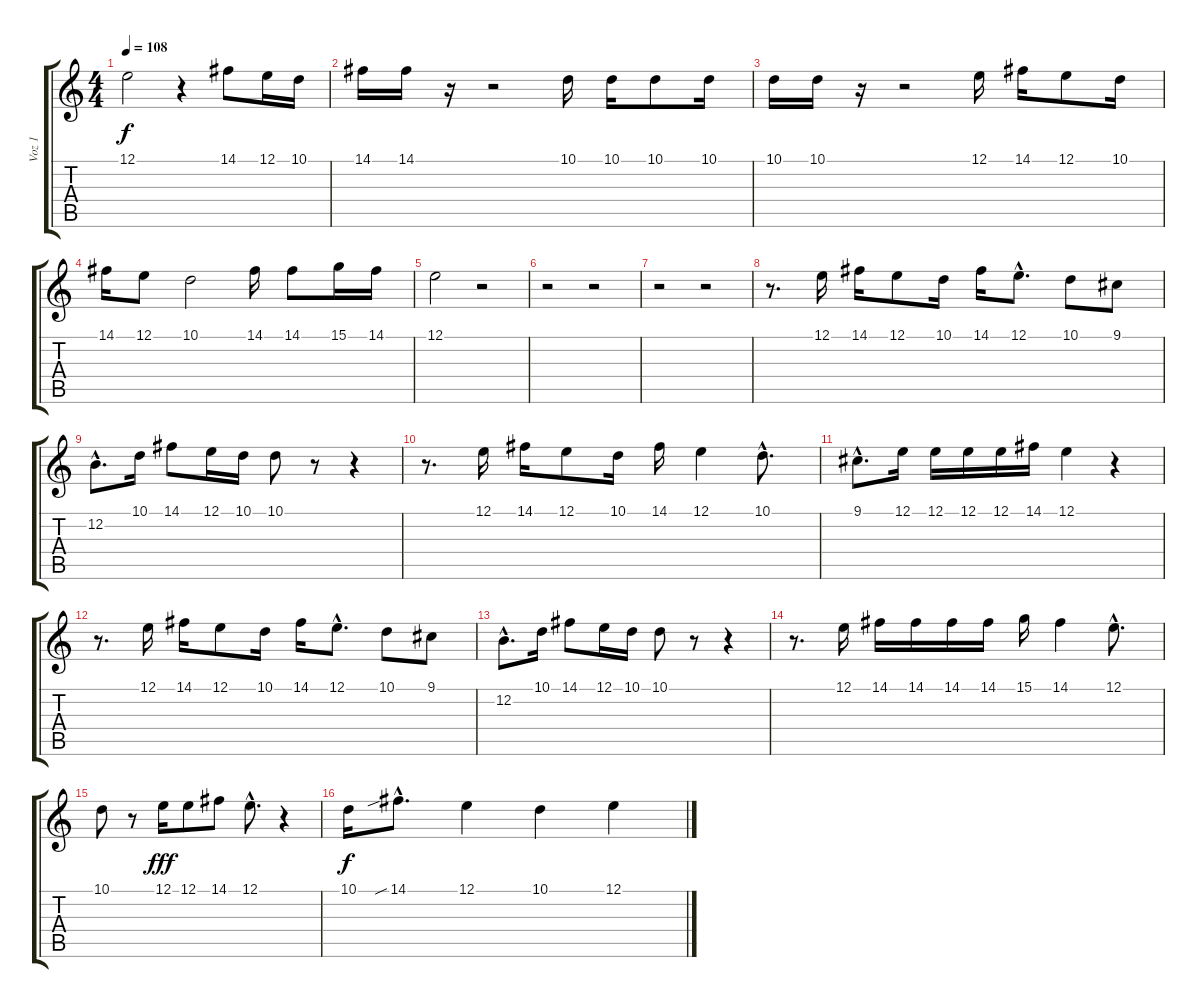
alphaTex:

\track ("Voz 1" "Voz 1") {instrument choiraahs}
\staff {score tabs}
\tuning (E4 B3 G3 D3 A2 E2) {hide}
\ts (4 4)
\tempo 108
\clef g2
\ks c
12.1.2{dy f} r.4 14.1.8 12.1.16 10.1.16 |
14.1.16 14.1.16 r.16 r.2 10.1.16 10.1.16 10.1.8 10.1.16 |
10.1.16 10.1.16 r.16 r.2 12.1.16 14.1.16 12.1.8 10.1.16 |
14.1.16 12.1.8 10.1.2 14.1.16 14.1.8 15.1.16 14.1.16 |
12.1.2 r.2 |
r.2 r.2 |
r.2 r.2 |
r.8{d} 12.1.16 14.1.16 12.1.8 10.1.16 14.1.16 12.1{hac}.8{d} 10.1.8 9.1.8 |
12.2{hac}.8{d} 10.1.16 14.1.8 12.1.16 10.1.16 10.1.8 r.8 r.4 |
r.8{d} 12.1.16 14.1.16 12.1.8 10.1.16 14.1.16 12.1.4 10.1{hac}.8{d} |
9.1{hac}.8{d} 12.1.16 12.1.16 12.1.16 12.1.16 14.1.16 12.1.4 r.4 |
r.8{d} 12.1.16 14.1.16 12.1.8 10.1.16 14.1.16 12.1{hac}.8{d} 10.1.8 9.1.8 |
12.2{hac}.8{d} 10.1.16 14.1.8 12.1.16 10.1.16 10.1.8 r.8 r.4 |
r.8{d} 12.1.16 14.1.16 14.1.16 14.1.16 14.1.16 15.1.16 14.1.4 12.1{hac}.8{d} |
10.1.8 r.8 12.1.16{dy fff} 12.1.8 14.1.8 12.1{hac}.8{d} r.4 |
10.1.16{dy f} 14.1{sib hac}.8{d} 12.1.4 10.1.4 12.1.4
